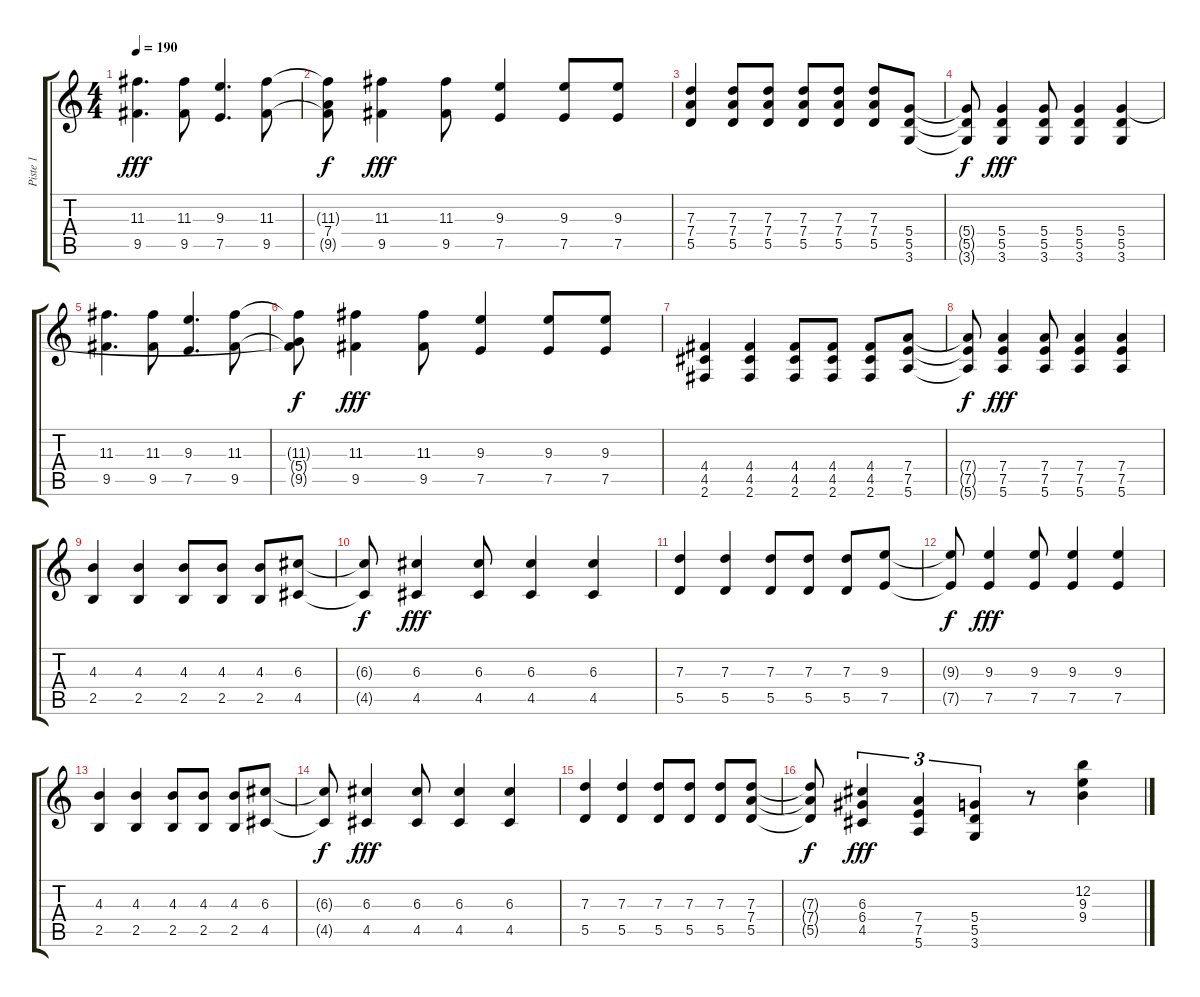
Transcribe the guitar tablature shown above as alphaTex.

\track ("Piste 1" "Piste 1") {instrument overdrivenguitar}
\staff {score tabs}
\tuning (E4 B3 G3 D3 A2 E2) {hide}
\ts (4 4)
\tempo 190
\clef g2
\ks c
(11.3 9.5).4{d dy fff} (11.3 9.5).8 (9.3 7.5).4{d} (11.3 9.5).8 |
(11.3{t} 7.4{t} 9.5{t}).8{dy f} (11.3 9.5).4{dy fff} (11.3 9.5).8 (9.3 7.5).4 (9.3 7.5).8 (9.3 7.5).8 |
(7.3 7.4 5.5).4 (7.3 7.4 5.5).8 (7.3 7.4 5.5).8 (7.3 7.4 5.5).8 (7.3 7.4 5.5).8 (7.3 7.4 5.5).8 (5.4 5.5 3.6).8 |
(5.4{t} 5.5{t} 3.6{t}).8{dy f} (5.4 5.5 3.6).4{dy fff} (5.4 5.5 3.6).8 (5.4 5.5 3.6).4 (5.4 5.5 3.6).4 |
(11.3 9.5).4{d} (11.3 9.5).8 (9.3 7.5).4{d} (11.3 9.5).8 |
(11.3{t} 5.4{t} 9.5{t}).8{dy f} (11.3 9.5).4{dy fff} (11.3 9.5).8 (9.3 7.5).4 (9.3 7.5).8 (9.3 7.5).8 |
(4.4 4.5 2.6).4 (4.4 4.5 2.6).4 (4.4 4.5 2.6).8 (4.4 4.5 2.6).8 (4.4 4.5 2.6).8 (7.4 7.5 5.6).8 |
(7.4{t} 7.5{t} 5.6{t}).8{dy f} (7.4 7.5 5.6).4{dy fff} (7.4 7.5 5.6).8 (7.4 7.5 5.6).4 (7.4 7.5 5.6).4 |
(4.3 2.5).4 (4.3 2.5).4 (4.3 2.5).8 (4.3 2.5).8 (4.3 2.5).8 (6.3 4.5).8 |
(6.3{t} 4.5{t}).8{dy f} (6.3 4.5).4{dy fff} (6.3 4.5).8 (6.3 4.5).4 (6.3 4.5).4 |
(7.3 5.5).4 (7.3 5.5).4 (7.3 5.5).8 (7.3 5.5).8 (7.3 5.5).8 (9.3 7.5).8 |
(9.3{t} 7.5{t}).8{dy f} (9.3 7.5).4{dy fff} (9.3 7.5).8 (9.3 7.5).4 (9.3 7.5).4 |
(4.3 2.5).4 (4.3 2.5).4 (4.3 2.5).8 (4.3 2.5).8 (4.3 2.5).8 (6.3 4.5).8 |
(6.3{t} 4.5{t}).8{dy f} (6.3 4.5).4{dy fff} (6.3 4.5).8 (6.3 4.5).4 (6.3 4.5).4 |
(7.3 5.5).4 (7.3 5.5).4 (7.3 5.5).8 (7.3 5.5).8 (7.3 5.5).8 (7.3 7.4 5.5).8 |
(7.3{t} 7.4{t} 5.5{t}).8{dy f} (6.3 6.4 4.5).4{tu (3 2) dy fff} (7.4 7.5 5.6).4{tu (3 2)} (5.4 5.5 3.6).4{tu (3 2)} r.8 (12.2 9.3 9.4).4
